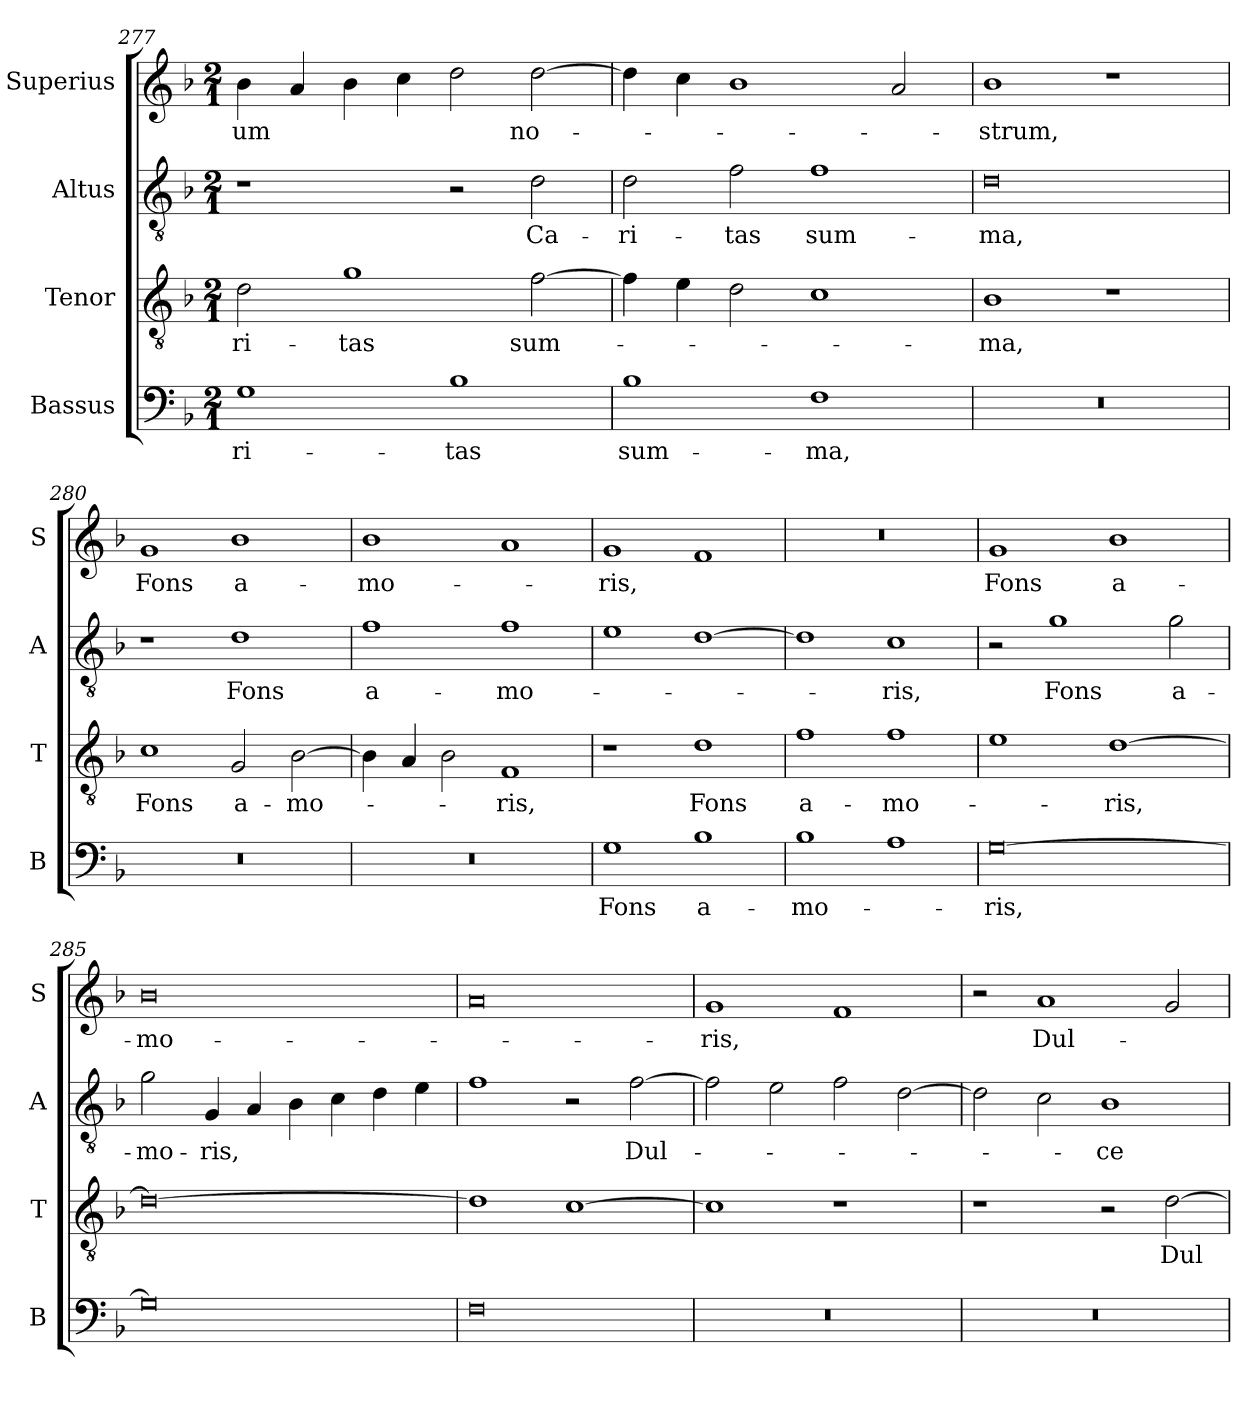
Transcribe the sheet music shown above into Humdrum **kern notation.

**kern	**text	**kern	**text	**kern	**text	**kern	**text
*part4	*part4	*part3	*part3	*part2	*part2	*part1	*part1
*staff4	*staff4	*staff3	*staff3	*staff2	*staff2	*staff1	*staff1
*I"Bassus	*	*I"Tenor	*	*I"Altus	*	*I"Superius	*
*I'B	*	*I'T	*	*I'A	*	*I'S	*
*clefF4	*	*clefGv2	*	*clefGv2	*	*clefG2	*
*k[b-]	*	*k[b-]	*	*k[b-]	*	*k[b-]	*
*F:	*	*F:	*	*F:	*	*F:	*
*M2/1	*	*M2/1	*	*M2/1	*	*M2/1	*
=277	=277	=277	=277	=277	=277	=277	=277
1G	-ri-	2d	-ri-	1r	.	4b-	-um
.	.	.	.	.	.	4a	.
.	.	1g	-tas	.	.	4b-	.
.	.	.	.	.	.	4cc	.
1B-	-tas	.	.	2r	.	2dd	.
.	.	[2f	sum-	2d	Ca-	[2dd	no-
=278	=278	=278	=278	=278	=278	=278	=278
1B-	sum-	4f]	.	2d	-ri-	4dd]	.
.	.	4e	.	.	.	4cc	.
.	.	2d	.	2f	-tas	1b-	.
1F	-ma,	1c	.	1f	sum-	.	.
.	.	.	.	.	.	2a	.
=279	=279	=279	=279	=279	=279	=279	=279
0r	.	1B-	-ma,	0d	-ma,	1b-	-strum,
.	.	1r	.	.	.	1r	.
=280	=280	=280	=280	=280	=280	=280	=280
0r	.	1c	Fons	1r	.	1g	Fons
.	.	2G	a-	1d	Fons	1b-	a-
.	.	[2B-	-mo-	.	.	.	.
=281	=281	=281	=281	=281	=281	=281	=281
0r	.	4B-]	.	1f	a-	1b-	-mo-
.	.	4A	.	.	.	.	.
.	.	2B-	.	.	.	.	.
.	.	1F	-ris,	1f	-mo-	1a	.
=282	=282	=282	=282	=282	=282	=282	=282
1G	Fons	1r	.	1e	.	1g	-ris,
1B-	a-	1d	Fons	[1d	.	1f	.
=283	=283	=283	=283	=283	=283	=283	=283
1B-	-mo-	1f	a-	1d]	.	0r	.
1A	.	1f	-mo-	1c	-ris,	.	.
=284	=284	=284	=284	=284	=284	=284	=284
[0G	-ris,	1e	.	2r	.	1g	Fons
.	.	.	.	1g	Fons	.	.
.	.	[1d	-ris,	.	.	1b-	a-
.	.	.	.	2g	a-	.	.
=285	=285	=285	=285	=285	=285	=285	=285
0G]	.	0d_	.	2g	-mo-	0b-	-mo-
.	.	.	.	4G	-ris,	.	.
.	.	.	.	4A	.	.	.
.	.	.	.	4B-	.	.	.
.	.	.	.	4c	.	.	.
.	.	.	.	4d	.	.	.
.	.	.	.	4e	.	.	.
=286	=286	=286	=286	=286	=286	=286	=286
0F	.	1d]	.	1f	.	0a	.
.	.	[1c	.	2r	.	.	.
.	.	.	.	[2f	Dul-	.	.
=287	=287	=287	=287	=287	=287	=287	=287
0r	.	1c]	.	2f]	.	1g	-ris,
.	.	.	.	2e	.	.	.
.	.	1r	.	2f	.	1f	.
.	.	.	.	[2d	.	.	.
=288	=288	=288	=288	=288	=288	=288	=288
0r	.	1r	.	2d]	.	2r	.
.	.	.	.	2c	.	1a	Dul-
.	.	2r	.	1B-	-ce-	.	.
.	.	[2d	Dul-	.	.	2g	.
=	=	=	=	=	=	=	=
*-	*-	*-	*-	*-	*-	*-	*-
